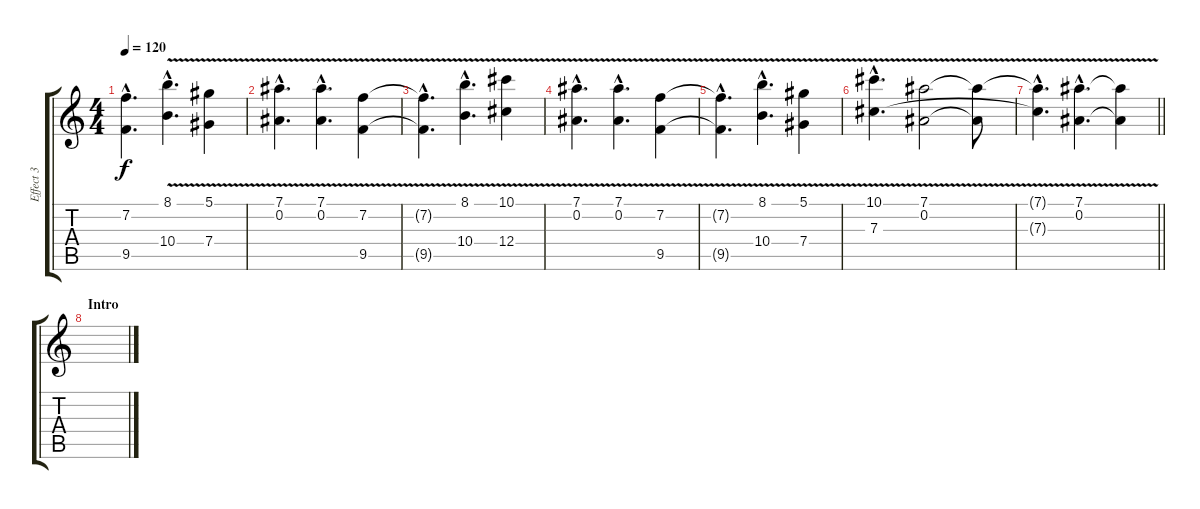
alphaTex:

\track ("Effect 3" "Effect 3") {instrument banjo}
\staff {score tabs}
\tuning (Eb4 Bb3 Gb3 Db3 Ab2 Db2) {hide}
\displaytranspose 12
\ts (4 4)
\tempo 120
\clef g2
\ks c
(7.2{hac t} 9.5{hac t}).4{d dy f} (8.1{v hac} 10.4{v hac}).4{d} (5.1{v} 7.4{v}).4 |
(7.1{v hac} 0.2{v hac}).4{d} (7.1{v hac} 0.2{v hac}).4{d} (7.2{v} 9.5{v}).4 |
(7.2{hac t} 9.5{hac t}).4{d} (8.1{v hac} 10.4{v hac}).4{d} (10.1{v} 12.4).4 |
(7.1{v hac} 0.2{v hac}).4{d} (7.1{v hac} 0.2{v hac}).4{d} (7.2{v} 9.5{v}).4 |
(7.2{hac t} 9.5{hac t}).4{d} (8.1{v hac} 10.4{v hac}).4{d} (5.1{v} 7.4{v}).4 |
(10.1{v hac} 7.3{v hac}).4{d} (7.1{v} 0.2{v}).2 (7.1{t} 0.2{t}).8 |
\barLineRight lightlight
(7.1{hac t} 7.3{hac t}).4{d} (7.1{v hac} 0.2{v hac}).4{d} (7.1{t} 0.2{t}).4 |
\section ("" "Intro")
